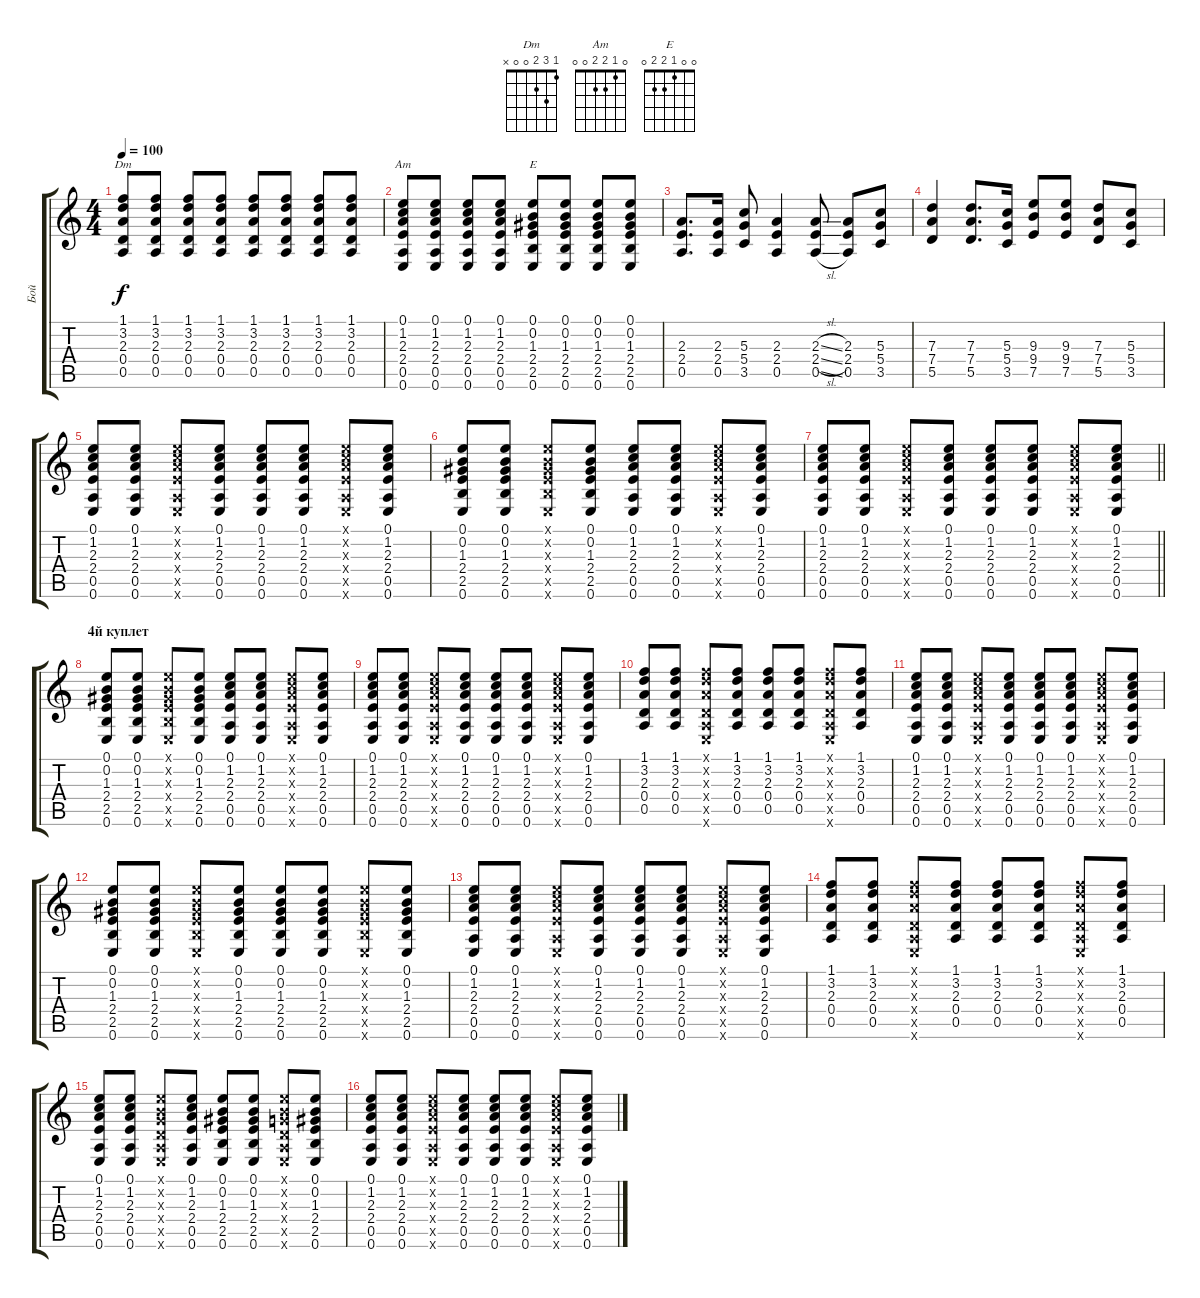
\track ("Бой" "Бой") {instrument acousticguitarsteel}
\staff {score tabs}
\tuning (E4 B3 G3 D3 A2 E2) {hide}
\chord ("Dm" 1 3 2 0 0 x)
\chord ("Am" 0 1 2 2 0 0)
\chord ("E" 0 0 1 2 2 0)
\ts (4 4)
\tempo 100
\clef g2
\ks c
(1.1 3.2 2.3 0.4 0.5).8{ch "Dm" dy f} (1.1 3.2 2.3 0.4 0.5).8 (1.1 3.2 2.3 0.4 0.5).8 (1.1 3.2 2.3 0.4 0.5).8 (1.1 3.2 2.3 0.4 0.5).8 (1.1 3.2 2.3 0.4 0.5).8 (1.1 3.2 2.3 0.4 0.5).8 (1.1 3.2 2.3 0.4 0.5).8 |
(0.1 1.2 2.3 2.4 0.5 0.6).8{ch "Am"} (0.1 1.2 2.3 2.4 0.5 0.6).8 (0.1 1.2 2.3 2.4 0.5 0.6).8 (0.1 1.2 2.3 2.4 0.5 0.6).8 (0.1 0.2 1.3 2.4 2.5 0.6).8{ch "E"} (0.1 0.2 1.3 2.4 2.5 0.6).8 (0.1 0.2 1.3 2.4 2.5 0.6).8 (0.1 0.2 1.3 2.4 2.5 0.6).8 |
(2.3 2.4 0.5).8{d} (2.3 2.4 0.5).16 (5.3 5.4 3.5).8 (2.3 2.4 0.5).4 (2.3{sl} 2.4{sl} 0.5{sl}).8 (2.3 2.4 0.5).8 (5.3 5.4 3.5).8 |
(7.3 7.4 5.5).4 (7.3 7.4 5.5).8{d} (5.3 5.4 3.5).16 (9.3 9.4 7.5).8 (9.3 9.4 7.5).8 (7.3 7.4 5.5).8 (5.3 5.4 3.5).8 |
(0.1 1.2 2.3 2.4 0.5 0.6).8 (0.1 1.2 2.3 2.4 0.5 0.6).8 (0.1{x} 1.2{x} 2.3{x} 2.4{x} 0.5{x} 0.6{x}).8 (0.1 1.2 2.3 2.4 0.5 0.6).8 (0.1 1.2 2.3 2.4 0.5 0.6).8 (0.1 1.2 2.3 2.4 0.5 0.6).8 (0.1{x} 1.2{x} 2.3{x} 2.4{x} 0.5{x} 0.6{x}).8 (0.1 1.2 2.3 2.4 0.5 0.6).8 |
(0.1 0.2 1.3 2.4 2.5 0.6).8 (0.1 0.2 1.3 2.4 2.5 0.6).8 (0.1{x} 0.2{x} 1.3{x} 2.4{x} 2.5{x} 0.6{x}).8 (0.1 0.2 1.3 2.4 2.5 0.6).8 (0.1 1.2 2.3 2.4 0.5 0.6).8 (0.1 1.2 2.3 2.4 0.5 0.6).8 (0.1{x} 1.2{x} 2.3{x} 2.4{x} 0.5{x} 0.6{x}).8 (0.1 1.2 2.3 2.4 0.5 0.6).8 |
\barLineRight lightlight
(0.1 1.2 2.3 2.4 0.5 0.6).8 (0.1 1.2 2.3 2.4 0.5 0.6).8 (0.1{x} 1.2{x} 2.3{x} 2.4{x} 0.5{x} 0.6{x}).8 (0.1 1.2 2.3 2.4 0.5 0.6).8 (0.1 1.2 2.3 2.4 0.5 0.6).8 (0.1 1.2 2.3 2.4 0.5 0.6).8 (0.1{x} 1.2{x} 2.3{x} 2.4{x} 0.5{x} 0.6{x}).8 (0.1 1.2 2.3 2.4 0.5 0.6).8 |
\section ("" "4й куплет")
(0.1 0.2 1.3 2.4 2.5 0.6).8 (0.1 0.2 1.3 2.4 2.5 0.6).8 (0.1{x} 0.2{x} 1.3{x} 2.4{x} 2.5{x} 0.6{x}).8 (0.1 0.2 1.3 2.4 2.5 0.6).8 (0.1 1.2 2.3 2.4 0.5 0.6).8 (0.1 1.2 2.3 2.4 0.5 0.6).8 (0.1{x} 1.2{x} 2.3{x} 2.4{x} 0.5{x} 0.6{x}).8 (0.1 1.2 2.3 2.4 0.5 0.6).8 |
(0.1 1.2 2.3 2.4 0.5 0.6).8 (0.1 1.2 2.3 2.4 0.5 0.6).8 (0.1{x} 1.2{x} 2.3{x} 2.4{x} 0.5{x} 0.6{x}).8 (0.1 1.2 2.3 2.4 0.5 0.6).8 (0.1 1.2 2.3 2.4 0.5 0.6).8 (0.1 1.2 2.3 2.4 0.5 0.6).8 (0.1{x} 1.2{x} 2.3{x} 2.4{x} 0.5{x} 0.6{x}).8 (0.1 1.2 2.3 2.4 0.5 0.6).8 |
(1.1 3.2 2.3 0.4 0.5).8 (1.1 3.2 2.3 0.4 0.5).8 (1.1{x} 3.2{x} 2.3{x} 0.4{x} 0.5{x} 0.6{x}).8 (1.1 3.2 2.3 0.4 0.5).8 (1.1 3.2 2.3 0.4 0.5).8 (1.1 3.2 2.3 0.4 0.5).8 (1.1{x} 3.2{x} 2.3{x} 0.4{x} 0.5{x} 0.6{x}).8 (1.1 3.2 2.3 0.4 0.5).8 |
(0.1 1.2 2.3 2.4 0.5 0.6).8 (0.1 1.2 2.3 2.4 0.5 0.6).8 (0.1{x} 1.2{x} 2.3{x} 2.4{x} 0.5{x} 0.6{x}).8 (0.1 1.2 2.3 2.4 0.5 0.6).8 (0.1 1.2 2.3 2.4 0.5 0.6).8 (0.1 1.2 2.3 2.4 0.5 0.6).8 (0.1{x} 1.2{x} 2.3{x} 2.4{x} 0.5{x} 0.6{x}).8 (0.1 1.2 2.3 2.4 0.5 0.6).8 |
(0.1 0.2 1.3 2.4 2.5 0.6).8 (0.1 0.2 1.3 2.4 2.5 0.6).8 (0.1{x} 0.2{x} 1.3{x} 2.4{x} 2.5{x} 0.6{x}).8 (0.1 0.2 1.3 2.4 2.5 0.6).8 (0.1 0.2 1.3 2.4 2.5 0.6).8 (0.1 0.2 1.3 2.4 2.5 0.6).8 (0.1{x} 0.2{x} 1.3{x} 2.4{x} 2.5{x} 0.6{x}).8 (0.1 0.2 1.3 2.4 2.5 0.6).8 |
(0.1 1.2 2.3 2.4 0.5 0.6).8 (0.1 1.2 2.3 2.4 0.5 0.6).8 (0.1{x} 1.2{x} 2.3{x} 2.4{x} 0.5{x} 0.6{x}).8 (0.1 1.2 2.3 2.4 0.5 0.6).8 (0.1 1.2 2.3 2.4 0.5 0.6).8 (0.1 1.2 2.3 2.4 0.5 0.6).8 (0.1{x} 1.2{x} 2.3{x} 2.4{x} 0.5{x} 0.6{x}).8 (0.1 1.2 2.3 2.4 0.5 0.6).8 |
(1.1 3.2 2.3 0.4 0.5).8 (1.1 3.2 2.3 0.4 0.5).8 (1.1{x} 3.2{x} 2.3{x} 0.4{x} 0.5{x} 0.6{x}).8 (1.1 3.2 2.3 0.4 0.5).8 (1.1 3.2 2.3 0.4 0.5).8 (1.1 3.2 2.3 0.4 0.5).8 (1.1{x} 3.2{x} 2.3{x} 0.4{x} 0.5{x} 0.6{x}).8 (1.1 3.2 2.3 0.4 0.5).8 |
(0.1 1.2 2.3 2.4 0.5 0.6).8 (0.1 1.2 2.3 2.4 0.5 0.6).8 (0.1{x} 0.2{x} 0.3{x} 0.4{x} 0.5{x} 0.6{x}).8 (0.1 1.2 2.3 2.4 0.5 0.6).8 (0.1 0.2 1.3 2.4 2.5 0.6).8 (0.1 0.2 1.3 2.4 2.5 0.6).8 (0.1{x} 0.2{x} 0.3{x} 0.4{x} 0.5{x} 0.6{x}).8 (0.1 0.2 1.3 2.4 2.5 0.6).8 |
(0.1 1.2 2.3 2.4 0.5 0.6).8 (0.1 1.2 2.3 2.4 0.5 0.6).8 (0.1{x} 1.2{x} 2.3{x} 2.4{x} 0.5{x} 0.6{x}).8 (0.1 1.2 2.3 2.4 0.5 0.6).8 (0.1 1.2 2.3 2.4 0.5 0.6).8 (0.1 1.2 2.3 2.4 0.5 0.6).8 (0.1{x} 1.2{x} 2.3{x} 2.4{x} 0.5{x} 0.6{x}).8 (0.1 1.2 2.3 2.4 0.5 0.6).8
